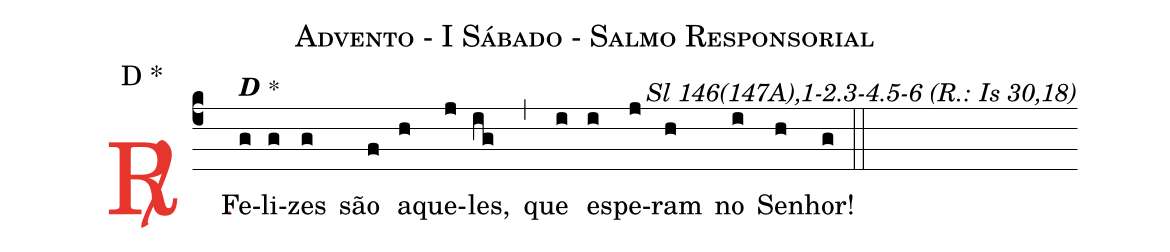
name: Advento - I Sábado - Salmo Responsorial;
mode: D *;
commentary: Sl 146(147A),1-2.3-4.5-6 (R.: Is 30,18);
%%
(c4)

<c><sp>R/</sp>.</c>() Fe<alt>\textbf{D \protect\GreStar}</alt>(g)li(g)zes(g) são(f) a(h)que(j)les,(ig) (,) que(i) es(i)pe(j)ram(h) no(i) Se(h)nhor!(g)

(::)
